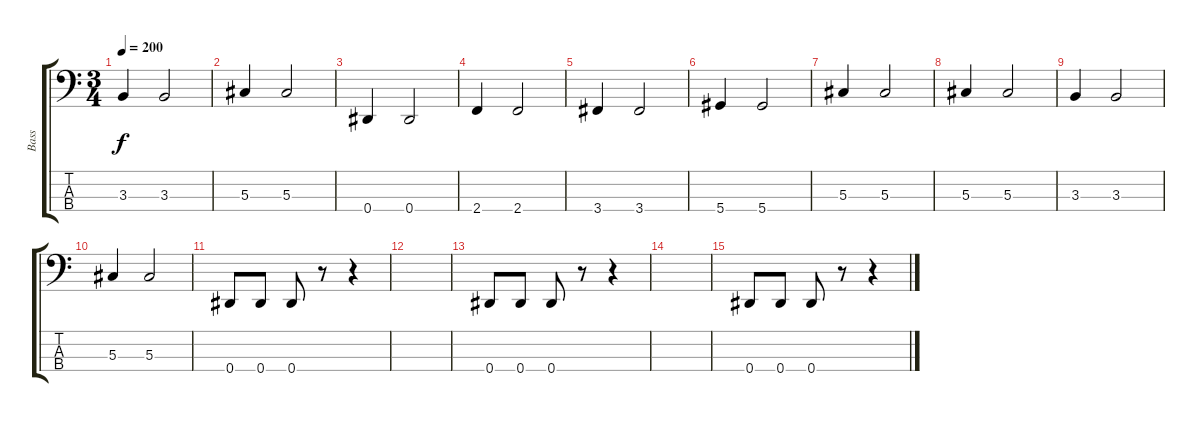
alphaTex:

\track ("Bass" "Bass") {instrument electricbassfinger}
\staff {score tabs}
\tuning (Gb2 Db2 Ab1 Eb1) {hide}
\ts (3 4)
\tempo 200
\clef f4
\ks c
3.3.4{dy f} 3.3.2 |
5.3.4 5.3.2 |
0.4.4 0.4.2 |
2.4.4 2.4.2 |
3.4.4 3.4.2 |
5.4.4 5.4.2 |
5.3.4 5.3.2 |
5.3.4 5.3.2 |
3.3.4 3.3.2 |
5.3.4 5.3.2 |
0.4.8 0.4.8 0.4.8 r.8 r.4 |
|
0.4.8 0.4.8 0.4.8 r.8 r.4 |
|
0.4.8 0.4.8 0.4.8 r.8 r.4
